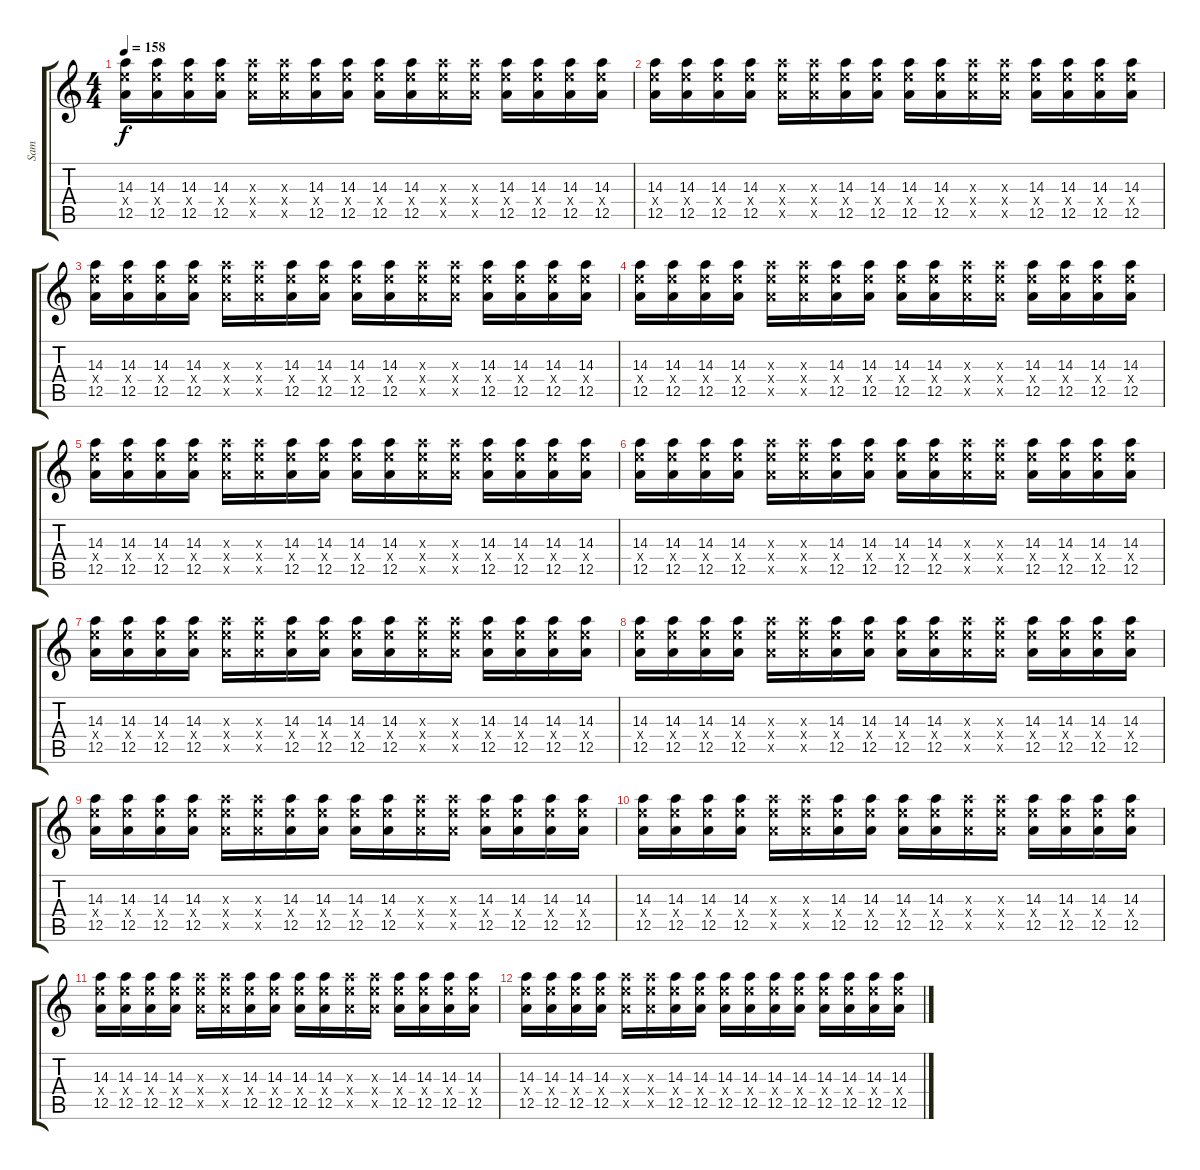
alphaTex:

\track ("Sam" "Sam") {instrument electricguitarjazz}
\staff {score tabs}
\tuning (E4 B3 G3 D3 A2 E2) {hide}
\ts (4 4)
\tempo 158
\clef g2
\ks c
(14.3 14.4{x} 12.5).16{dy f} (14.3 14.4{x} 12.5).16 (14.3 14.4{x} 12.5).16 (14.3 14.4{x} 12.5).16 (14.3{x} 14.4{x} 12.5{x}).16 (14.3{x} 14.4{x} 12.5{x}).16 (14.3 14.4{x} 12.5).16 (14.3 14.4{x} 12.5).16 (14.3 14.4{x} 12.5).16 (14.3 14.4{x} 12.5).16 (14.3{x} 14.4{x} 12.5{x}).16 (14.3{x} 14.4{x} 12.5{x}).16 (14.3 14.4{x} 12.5).16 (14.3 14.4{x} 12.5).16 (14.3 14.4{x} 12.5).16 (14.3 14.4{x} 12.5).16 |
(14.3 14.4{x} 12.5).16 (14.3 14.4{x} 12.5).16 (14.3 14.4{x} 12.5).16 (14.3 14.4{x} 12.5).16 (14.3{x} 14.4{x} 12.5{x}).16 (14.3{x} 14.4{x} 12.5{x}).16 (14.3 14.4{x} 12.5).16 (14.3 14.4{x} 12.5).16 (14.3 14.4{x} 12.5).16 (14.3 14.4{x} 12.5).16 (14.3{x} 14.4{x} 12.5{x}).16 (14.3{x} 14.4{x} 12.5{x}).16 (14.3 14.4{x} 12.5).16 (14.3 14.4{x} 12.5).16 (14.3 14.4{x} 12.5).16 (14.3 14.4{x} 12.5).16 |
(14.3 14.4{x} 12.5).16 (14.3 14.4{x} 12.5).16 (14.3 14.4{x} 12.5).16 (14.3 14.4{x} 12.5).16 (14.3{x} 14.4{x} 12.5{x}).16 (14.3{x} 14.4{x} 12.5{x}).16 (14.3 14.4{x} 12.5).16 (14.3 14.4{x} 12.5).16 (14.3 14.4{x} 12.5).16 (14.3 14.4{x} 12.5).16 (14.3{x} 14.4{x} 12.5{x}).16 (14.3{x} 14.4{x} 12.5{x}).16 (14.3 14.4{x} 12.5).16 (14.3 14.4{x} 12.5).16 (14.3 14.4{x} 12.5).16 (14.3 14.4{x} 12.5).16 |
(14.3 14.4{x} 12.5).16 (14.3 14.4{x} 12.5).16 (14.3 14.4{x} 12.5).16 (14.3 14.4{x} 12.5).16 (14.3{x} 14.4{x} 12.5{x}).16 (14.3{x} 14.4{x} 12.5{x}).16 (14.3 14.4{x} 12.5).16 (14.3 14.4{x} 12.5).16 (14.3 14.4{x} 12.5).16 (14.3 14.4{x} 12.5).16 (14.3{x} 14.4{x} 12.5{x}).16 (14.3{x} 14.4{x} 12.5{x}).16 (14.3 14.4{x} 12.5).16 (14.3 14.4{x} 12.5).16 (14.3 14.4{x} 12.5).16 (14.3 14.4{x} 12.5).16 |
(14.3 14.4{x} 12.5).16 (14.3 14.4{x} 12.5).16 (14.3 14.4{x} 12.5).16 (14.3 14.4{x} 12.5).16 (14.3{x} 14.4{x} 12.5{x}).16 (14.3{x} 14.4{x} 12.5{x}).16 (14.3 14.4{x} 12.5).16 (14.3 14.4{x} 12.5).16 (14.3 14.4{x} 12.5).16 (14.3 14.4{x} 12.5).16 (14.3{x} 14.4{x} 12.5{x}).16 (14.3{x} 14.4{x} 12.5{x}).16 (14.3 14.4{x} 12.5).16 (14.3 14.4{x} 12.5).16 (14.3 14.4{x} 12.5).16 (14.3 14.4{x} 12.5).16 |
(14.3 14.4{x} 12.5).16 (14.3 14.4{x} 12.5).16 (14.3 14.4{x} 12.5).16 (14.3 14.4{x} 12.5).16 (14.3{x} 14.4{x} 12.5{x}).16 (14.3{x} 14.4{x} 12.5{x}).16 (14.3 14.4{x} 12.5).16 (14.3 14.4{x} 12.5).16 (14.3 14.4{x} 12.5).16 (14.3 14.4{x} 12.5).16 (14.3{x} 14.4{x} 12.5{x}).16 (14.3{x} 14.4{x} 12.5{x}).16 (14.3 14.4{x} 12.5).16 (14.3 14.4{x} 12.5).16 (14.3 14.4{x} 12.5).16 (14.3 14.4{x} 12.5).16 |
(14.3 14.4{x} 12.5).16 (14.3 14.4{x} 12.5).16 (14.3 14.4{x} 12.5).16 (14.3 14.4{x} 12.5).16 (14.3{x} 14.4{x} 12.5{x}).16 (14.3{x} 14.4{x} 12.5{x}).16 (14.3 14.4{x} 12.5).16 (14.3 14.4{x} 12.5).16 (14.3 14.4{x} 12.5).16 (14.3 14.4{x} 12.5).16 (14.3{x} 14.4{x} 12.5{x}).16 (14.3{x} 14.4{x} 12.5{x}).16 (14.3 14.4{x} 12.5).16 (14.3 14.4{x} 12.5).16 (14.3 14.4{x} 12.5).16 (14.3 14.4{x} 12.5).16 |
(14.3 14.4{x} 12.5).16 (14.3 14.4{x} 12.5).16 (14.3 14.4{x} 12.5).16 (14.3 14.4{x} 12.5).16 (14.3{x} 14.4{x} 12.5{x}).16 (14.3{x} 14.4{x} 12.5{x}).16 (14.3 14.4{x} 12.5).16 (14.3 14.4{x} 12.5).16 (14.3 14.4{x} 12.5).16 (14.3 14.4{x} 12.5).16 (14.3{x} 14.4{x} 12.5{x}).16 (14.3{x} 14.4{x} 12.5{x}).16 (14.3 14.4{x} 12.5).16 (14.3 14.4{x} 12.5).16 (14.3 14.4{x} 12.5).16 (14.3 14.4{x} 12.5).16 |
(14.3 14.4{x} 12.5).16 (14.3 14.4{x} 12.5).16 (14.3 14.4{x} 12.5).16 (14.3 14.4{x} 12.5).16 (14.3{x} 14.4{x} 12.5{x}).16 (14.3{x} 14.4{x} 12.5{x}).16 (14.3 14.4{x} 12.5).16 (14.3 14.4{x} 12.5).16 (14.3 14.4{x} 12.5).16 (14.3 14.4{x} 12.5).16 (14.3{x} 14.4{x} 12.5{x}).16 (14.3{x} 14.4{x} 12.5{x}).16 (14.3 14.4{x} 12.5).16 (14.3 14.4{x} 12.5).16 (14.3 14.4{x} 12.5).16 (14.3 14.4{x} 12.5).16 |
(14.3 14.4{x} 12.5).16 (14.3 14.4{x} 12.5).16 (14.3 14.4{x} 12.5).16 (14.3 14.4{x} 12.5).16 (14.3{x} 14.4{x} 12.5{x}).16 (14.3{x} 14.4{x} 12.5{x}).16 (14.3 14.4{x} 12.5).16 (14.3 14.4{x} 12.5).16 (14.3 14.4{x} 12.5).16 (14.3 14.4{x} 12.5).16 (14.3{x} 14.4{x} 12.5{x}).16 (14.3{x} 14.4{x} 12.5{x}).16 (14.3 14.4{x} 12.5).16 (14.3 14.4{x} 12.5).16 (14.3 14.4{x} 12.5).16 (14.3 14.4{x} 12.5).16 |
(14.3 14.4{x} 12.5).16 (14.3 14.4{x} 12.5).16 (14.3 14.4{x} 12.5).16 (14.3 14.4{x} 12.5).16 (14.3{x} 14.4{x} 12.5{x}).16 (14.3{x} 14.4{x} 12.5{x}).16 (14.3 14.4{x} 12.5).16 (14.3 14.4{x} 12.5).16 (14.3 14.4{x} 12.5).16 (14.3 14.4{x} 12.5).16 (14.3{x} 14.4{x} 12.5{x}).16 (14.3{x} 14.4{x} 12.5{x}).16 (14.3 14.4{x} 12.5).16 (14.3 14.4{x} 12.5).16 (14.3 14.4{x} 12.5).16 (14.3 14.4{x} 12.5).16 |
(14.3 14.4{x} 12.5).16 (14.3 14.4{x} 12.5).16 (14.3 14.4{x} 12.5).16 (14.3 14.4{x} 12.5).16 (14.3{x} 14.4{x} 12.5{x}).16 (14.3{x} 14.4{x} 12.5{x}).16 (14.3 14.4{x} 12.5).16 (14.3 14.4{x} 12.5).16 (14.3 14.4{x} 12.5).16 (14.3 14.4{x} 12.5).16 (14.3 14.4{x} 12.5).16 (14.3 14.4{x} 12.5).16 (14.3 14.4{x} 12.5).16 (14.3 14.4{x} 12.5).16 (14.3 14.4{x} 12.5).16 (14.3 14.4{x} 12.5).16
